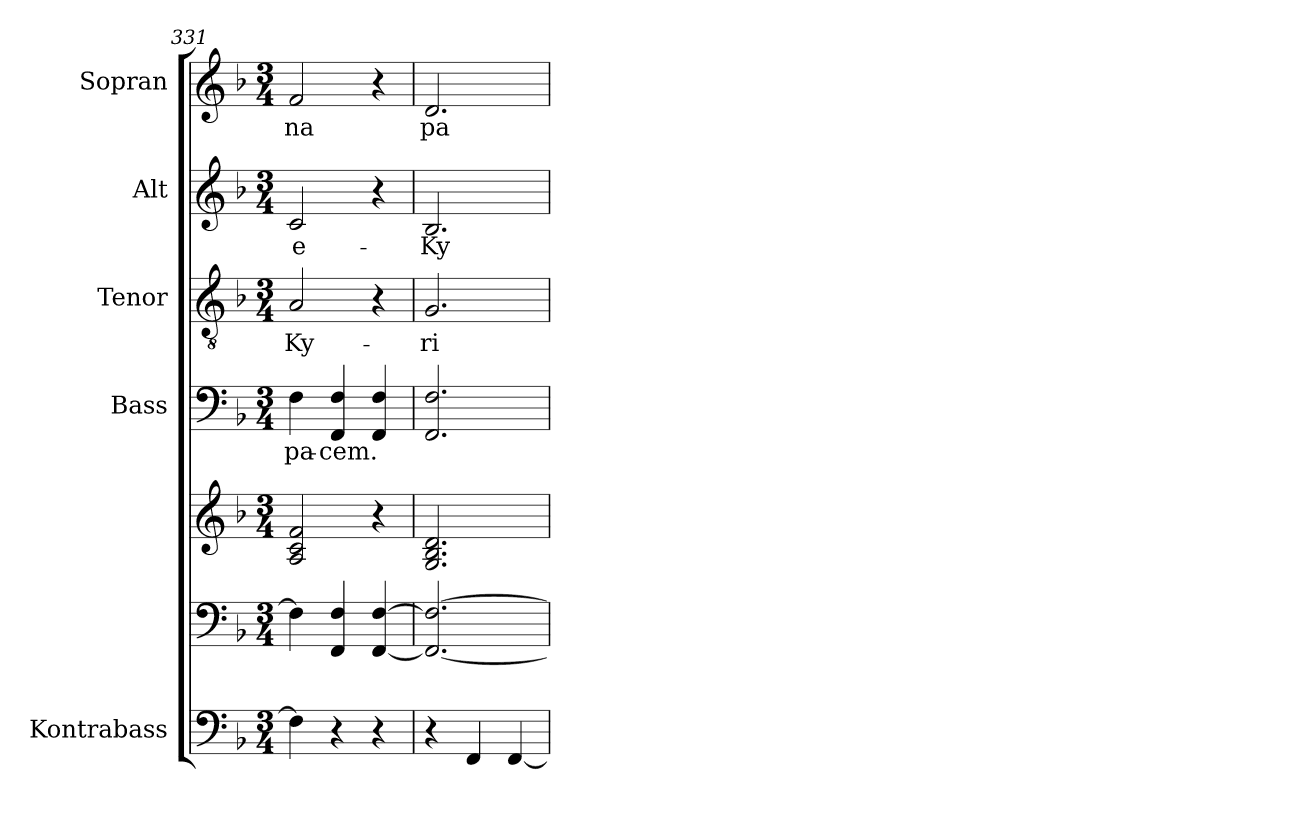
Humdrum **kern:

**kern	**kern	**kern	**kern	**text	**kern	**text	**kern	**text	**kern	**text
*part6	*part5	*part5	*part4	*part4	*part3	*part3	*part2	*part2	*part1	*part1
*staff7	*staff6	*staff5	*staff4	*staff4	*staff3	*staff3	*staff2	*staff2	*staff1	*staff1
*I"Kontrabass	*	*	*I"Bass	*	*I"Tenor	*	*I"Alt	*	*I"Sopran	*
*I'Kb.	*	*	*I'B.	*	*I'T.	*	*I'A.	*	*I'S.	*
*clefF4	*clefF4	*clefG2	*clefF4	*	*clefGv2	*	*clefG2	*	*clefG2	*
*ITrd7c12	*	*	*	*	*	*	*	*	*	*
*k[b-]	*k[b-]	*k[b-]	*k[b-]	*	*k[b-]	*	*k[b-]	*	*k[b-]	*
*F:	*F:	*F:	*F:	*	*F:	*	*F:	*	*F:	*
*M3/4	*M3/4	*M3/4	*M3/4	*	*M3/4	*	*M3/4	*	*M3/4	*
=331	=331	=331	=331	=331	=331	=331	=331	=331	=331	=331
!	!	!	!	!LO:LY:b	!	!LO:LY:b	!	!LO:LY:b	!	!LO:LY:b
4FF\]	4F\]	2A/ 2c/ 2f/	4F\	pa-	2A/	Ky-	2c/	e-	2f/	-na
!	!	!	!	!LO:LY:b	!	!	!	!	!	!
4r	4FF/ 4F/	.	4FF/ 4F/	-cem.	.	.	.	.	.	.
4r	[4FF/ [4F/	4r	4FF/ 4F/	.	4r	.	4r	.	4r	.
=332	=332	=332	=332	=332	=332	=332	=332	=332	=332	=332
!	!	!	!	!	!	!LO:LY:b	!	!LO:LY:b	!	!LO:LY:b
4r	2.FF/_ 2.F/_	2.G/ 2.B-/ 2.d/	2.FF/ 2.F/	.	2.G/	-ri-	2.B-/	-Ky-	2.d/	pa-
4FFF/	.	.	.	.	.	.	.	.	.	.
[4FFF/	.	.	.	.	.	.	.	.	.	.
=	=	=	=	=	=	=	=	=	=	=
*-	*-	*-	*-	*-	*-	*-	*-	*-	*-	*-
